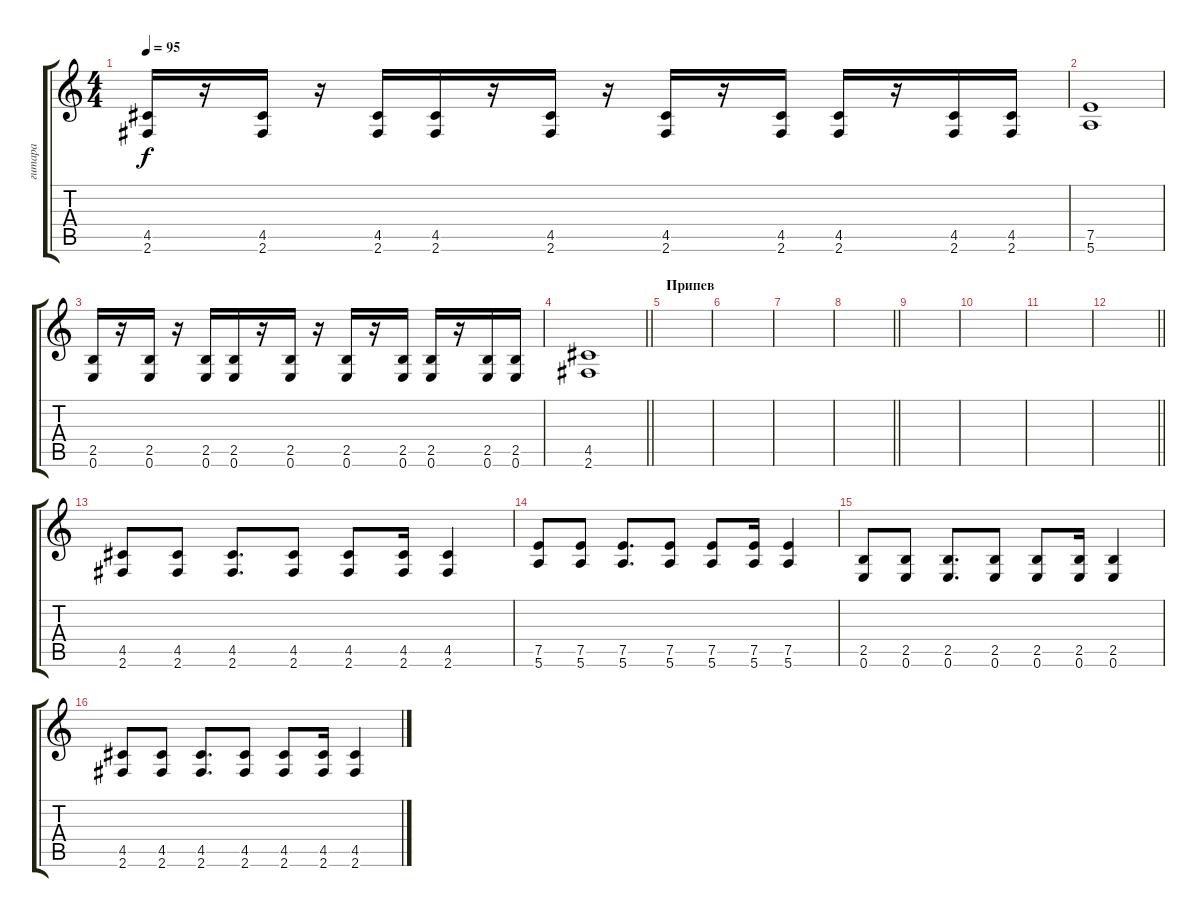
\track ("гитара" "гитара") {instrument distortionguitar}
\staff {score tabs}
\tuning (E4 B3 G3 D3 A2 E2) {hide}
\ts (4 4)
\tempo 95
\clef g2
\ks c
(4.5 2.6).16{dy f} r.16 (4.5 2.6).16 r.16 (4.5 2.6).16 (4.5 2.6).16 r.16 (4.5 2.6).16 r.16 (4.5 2.6).16 r.16 (4.5 2.6).16 (4.5 2.6).16 r.16 (4.5 2.6).16 (4.5 2.6).16 |
(7.5 5.6).1 |
(2.5 0.6).16 r.16 (2.5 0.6).16 r.16 (2.5 0.6).16 (2.5 0.6).16 r.16 (2.5 0.6).16 r.16 (2.5 0.6).16 r.16 (2.5 0.6).16 (2.5 0.6).16 r.16 (2.5 0.6).16 (2.5 0.6).16 |
\barLineRight lightlight
(4.5 2.6).1 |
\section ("" "Припев")
|
|
|
\barLineRight lightlight
|
|
|
|
\barLineRight lightlight
|
(4.5 2.6).8 (4.5 2.6).8 (4.5 2.6).8{d} (4.5 2.6).8 (4.5 2.6).8 (4.5 2.6).16 (4.5 2.6).4 |
(7.5 5.6).8 (7.5 5.6).8 (7.5 5.6).8{d} (7.5 5.6).8 (7.5 5.6).8 (7.5 5.6).16 (7.5 5.6).4 |
(2.5 0.6).8 (2.5 0.6).8 (2.5 0.6).8{d} (2.5 0.6).8 (2.5 0.6).8 (2.5 0.6).16 (2.5 0.6).4 |
(4.5 2.6).8 (4.5 2.6).8 (4.5 2.6).8{d} (4.5 2.6).8 (4.5 2.6).8 (4.5 2.6).16 (4.5 2.6).4
